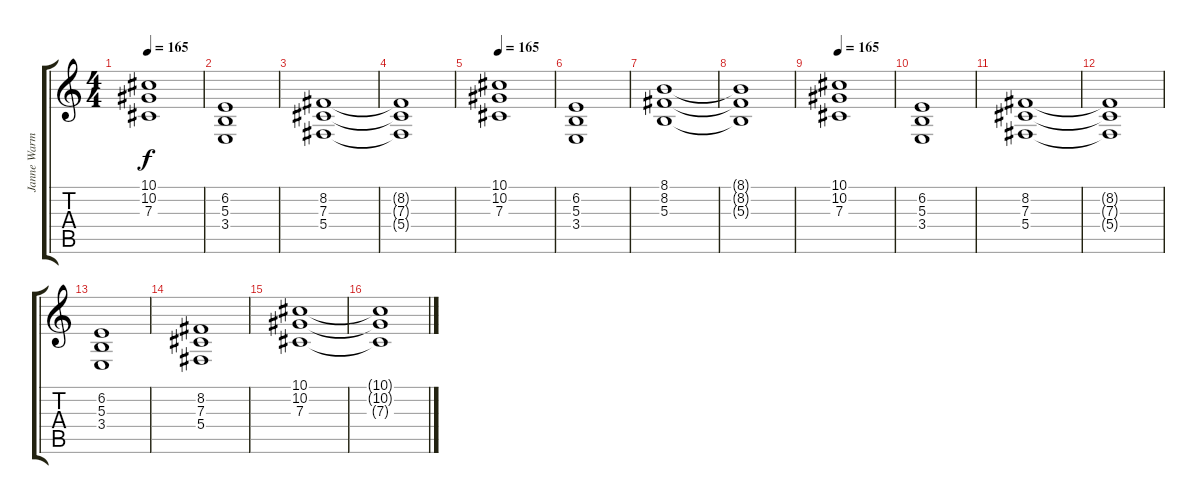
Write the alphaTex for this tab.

\track ("Janne Warman" "Janne Warm") {instrument stringensemble2}
\staff {score tabs}
\tuning (Eb4 Bb3 Gb3 Db3 Ab2 Eb2) {hide}
\ts (4 4)
\tempo 165
\clef g2
\ks c
(10.1 10.2 7.3).1{dy f} |
(6.2 5.3 3.4).1 |
(8.2 7.3 5.4).1 |
(8.2{t} 7.3{t} 5.4{t}).1 |
\tempo 165
(10.1 10.2 7.3).1 |
(6.2 5.3 3.4).1 |
(8.1 8.2 5.3).1 |
(8.1{t} 8.2{t} 5.3{t}).1 |
\tempo 165
(10.1 10.2 7.3).1 |
(6.2 5.3 3.4).1 |
(8.2 7.3 5.4).1 |
(8.2{t} 7.3{t} 5.4{t}).1 |
(6.2 5.3 3.4).1 |
(8.2 7.3 5.4).1 |
(10.1 10.2 7.3).1 |
(10.1{t} 10.2{t} 7.3{t}).1
